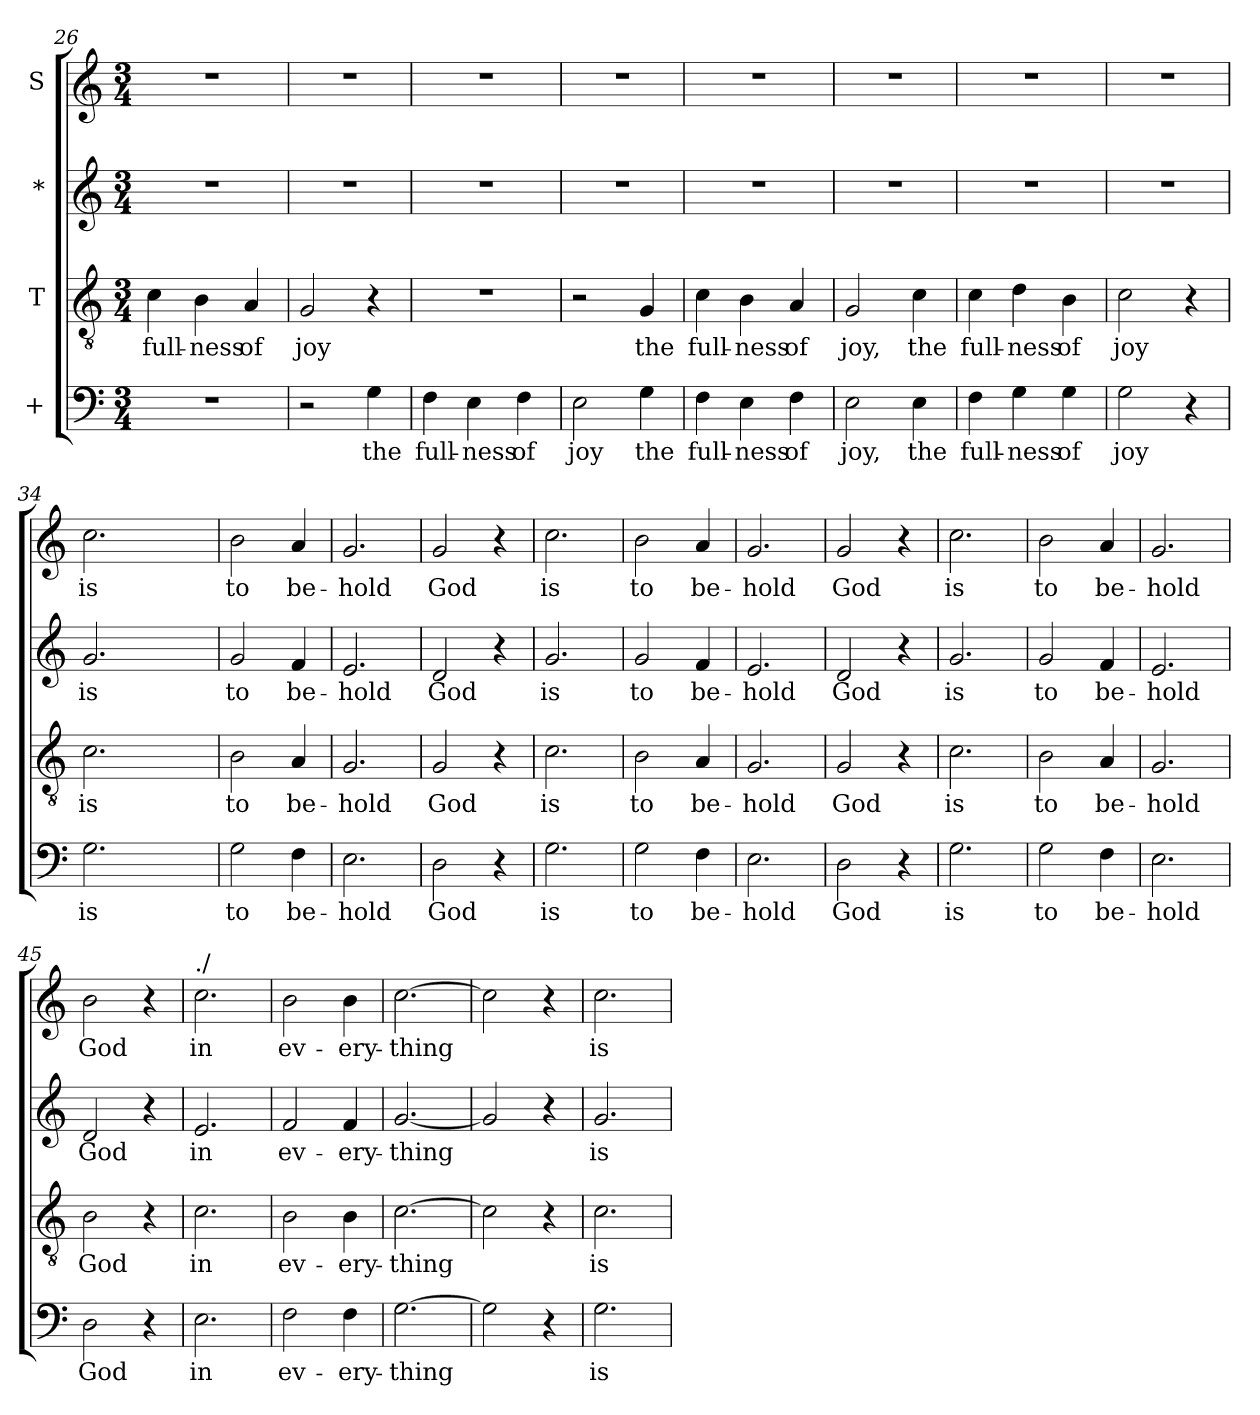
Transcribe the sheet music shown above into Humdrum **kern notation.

**kern	**text	**kern	**text	**kern	**text	**kern	**text
*part4	*part4	*part3	*part3	*part2	*part2	*part1	*part1
*staff4	*staff4	*staff3	*staff3	*staff2	*staff2	*staff1	*staff1
*I"+	*	*I"T	*	*I"*	*	*I"S	*
*clefF4	*	*clefGv2	*	*clefG2	*	*clefG2	*
*k[]	*	*k[]	*	*k[]	*	*k[]	*
*C:	*	*C:	*	*C:	*	*C:	*
*M3/4	*	*M3/4	*	*M3/4	*	*M3/4	*
=26	=26	=26	=26	=26	=26	=26	=26
!LO:N:vis=1	!	!	!LO:LY:b	!LO:N:vis=1	!	!LO:N:vis=1	!
2.r	.	4c\	full-	2.r	.	2.r	.
!	!	!	!LO:LY:b	!	!	!	!
.	.	4B\	-ness	.	.	.	.
!	!	!	!LO:LY:b	!	!	!	!
.	.	4A/	of	.	.	.	.
=27	=27	=27	=27	=27	=27	=27	=27
!	!	!	!LO:LY:b	!LO:N:vis=1	!	!LO:N:vis=1	!
2r	.	2G/	joy	2.r	.	2.r	.
!	!LO:LY:b	!	!	!	!	!	!
4G\	the	4r	.	.	.	.	.
=28	=28	=28	=28	=28	=28	=28	=28
!	!LO:LY:b	!LO:N:vis=1	!	!LO:N:vis=1	!	!LO:N:vis=1	!
4F\	full-	2.r	.	2.r	.	2.r	.
!	!LO:LY:b	!	!	!	!	!	!
4E\	-ness	.	.	.	.	.	.
!	!LO:LY:b	!	!	!	!	!	!
4F\	of	.	.	.	.	.	.
=29	=29	=29	=29	=29	=29	=29	=29
!	!LO:LY:b	!	!	!LO:N:vis=1	!	!LO:N:vis=1	!
2E\	joy	2r	.	2.r	.	2.r	.
!	!LO:LY:b	!	!LO:LY:b	!	!	!	!
4G\	the	4G/	the	.	.	.	.
=30	=30	=30	=30	=30	=30	=30	=30
!	!LO:LY:b	!	!LO:LY:b	!LO:N:vis=1	!	!LO:N:vis=1	!
4F\	full-	4c\	full-	2.r	.	2.r	.
!	!LO:LY:b	!	!LO:LY:b	!	!	!	!
4E\	-ness	4B\	-ness	.	.	.	.
!	!LO:LY:b	!	!LO:LY:b	!	!	!	!
4F\	of	4A/	of	.	.	.	.
=31	=31	=31	=31	=31	=31	=31	=31
!	!LO:LY:b	!	!LO:LY:b	!LO:N:vis=1	!	!LO:N:vis=1	!
2E\	joy,	2G/	joy,	2.r	.	2.r	.
!	!LO:LY:b	!	!LO:LY:b	!	!	!	!
4E\	the	4c\	the	.	.	.	.
!!LO:PB:g=z
=32	=32	=32	=32	=32	=32	=32	=32
!	!LO:LY:b	!	!LO:LY:b	!LO:N:vis=1	!	!LO:N:vis=1	!
4F\	full-	4c\	full-	2.r	.	2.r	.
!	!LO:LY:b	!	!LO:LY:b	!	!	!	!
4G\	-ness	4d\	-ness	.	.	.	.
!	!LO:LY:b	!	!LO:LY:b	!	!	!	!
4G\	of	4B\	of	.	.	.	.
=33	=33	=33	=33	=33	=33	=33	=33
!	!LO:LY:b	!	!LO:LY:b	!LO:N:vis=1	!	!LO:N:vis=1	!
2G\	joy	2c\	joy	2.r	.	2.r	.
4r	.	4r	.	.	.	.	.
=34	=34	=34	=34	=34	=34	=34	=34
!	!LO:LY:b	!	!LO:LY:b	!	!LO:LY:b	!	!LO:LY:b
*^	*	*^	*	*^	*	*	*
2.G\	16.ryy	is	2.c\	16.ryy	is	2.g/	8ryy	is	2.cc\	is
.	2ryy	.	.	2ryy	.	.	.	.	.	.
.	.	.	.	.	.	.	2ryy	.	.	.
.	8ryy	.	.	8ryy	.	.	.	.	.	.
.	.	.	.	.	.	.	8ryy	.	.	.
.	32ryy	.	.	32ryy	.	.	.	.	.	.
=35	=35	=35	=35	=35	=35	=35	=35	=35	=35	=35
!	!	!LO:LY:b	!	!	!LO:LY:b	!	!	!LO:LY:b	!	!LO:LY:b
*v	*v	*	*	*	*	*v	*v	*	*	*
*	*	*v	*v	*	*	*	*	*
2G\	to	2B\	to	2g/	to	2b\	to
!	!LO:LY:b	!	!LO:LY:b	!	!LO:LY:b	!	!LO:LY:b
4F\	be-	4A/	be-	4f/	be-	4a/	be-
=36	=36	=36	=36	=36	=36	=36	=36
!	!LO:LY:b	!	!LO:LY:b	!	!LO:LY:b	!	!LO:LY:b
2.E\	-hold	2.G/	-hold	2.e/	-hold	2.g/	-hold
=37	=37	=37	=37	=37	=37	=37	=37
!	!LO:LY:b	!	!LO:LY:b	!	!LO:LY:b	!	!LO:LY:b
2D\	God	2G/	God	2d/	God	2g/	God
4r	.	4r	.	4r	.	4r	.
=38	=38	=38	=38	=38	=38	=38	=38
!	!LO:LY:b	!	!LO:LY:b	!	!LO:LY:b	!	!LO:LY:b
2.G\	is	2.c\	is	2.g/	is	2.cc\	is
=39	=39	=39	=39	=39	=39	=39	=39
!	!LO:LY:b	!	!LO:LY:b	!	!LO:LY:b	!	!LO:LY:b
2G\	to	2B\	to	2g/	to	2b\	to
!	!LO:LY:b	!	!LO:LY:b	!	!LO:LY:b	!	!LO:LY:b
4F\	be-	4A/	be-	4f/	be-	4a/	be-
=40	=40	=40	=40	=40	=40	=40	=40
!	!LO:LY:b	!	!LO:LY:b	!	!LO:LY:b	!	!LO:LY:b
2.E\	-hold	2.G/	-hold	2.e/	-hold	2.g/	-hold
=41	=41	=41	=41	=41	=41	=41	=41
!	!LO:LY:b	!	!LO:LY:b	!	!LO:LY:b	!	!LO:LY:b
2D\	God	2G/	God	2d/	God	2g/	God
4r	.	4r	.	4r	.	4r	.
=42	=42	=42	=42	=42	=42	=42	=42
!	!LO:LY:b	!	!LO:LY:b	!	!LO:LY:b	!	!LO:LY:b
2.G\	is	2.c\	is	2.g/	is	2.cc\	is
=43	=43	=43	=43	=43	=43	=43	=43
!	!LO:LY:b	!	!LO:LY:b	!	!LO:LY:b	!	!LO:LY:b
2G\	to	2B\	to	2g/	to	2b\	to
!	!LO:LY:b	!	!LO:LY:b	!	!LO:LY:b	!	!LO:LY:b
4F\	be-	4A/	be-	4f/	be-	4a/	be-
=44	=44	=44	=44	=44	=44	=44	=44
!	!LO:LY:b	!	!LO:LY:b	!	!LO:LY:b	!	!LO:LY:b
2.E\	-hold	2.G/	-hold	2.e/	-hold	2.g/	-hold
=45	=45	=45	=45	=45	=45	=45	=45
!	!LO:LY:b	!	!LO:LY:b	!	!LO:LY:b	!	!LO:LY:b
2D\	God	2B\	God	2d/	God	2b\	God
4r	.	4r	.	4r	.	4r	.
!!LO:LB:g=z
=46	=46	=46	=46	=46	=46	=46	=46
!	!	!	!	!	!	!LO:TX:a:t=./	!
!	!LO:LY:b	!	!LO:LY:b	!	!LO:LY:b	!	!LO:LY:b
2.E\	in	2.c\	in	2.e/	in	2.cc\	in
=47	=47	=47	=47	=47	=47	=47	=47
!	!LO:LY:b	!	!LO:LY:b	!	!LO:LY:b	!	!LO:LY:b
2F\	ev-	2B\	ev-	2f/	ev-	2b\	ev-
!	!LO:LY:b	!	!LO:LY:b	!	!LO:LY:b	!	!LO:LY:b
4F\	-ery-	4B\	-ery-	4f/	-ery-	4b\	-ery-
=48	=48	=48	=48	=48	=48	=48	=48
!	!LO:LY:b	!	!LO:LY:b	!	!LO:LY:b	!	!LO:LY:b
[>2.G\	-thing	[>2.c\	-thing	[<2.g/	-thing	[>2.cc\	-thing
=49	=49	=49	=49	=49	=49	=49	=49
2G\]	.	2c\]	.	2g/]	.	2cc\]	.
4r	.	4r	.	4r	.	4r	.
=50	=50	=50	=50	=50	=50	=50	=50
!	!LO:LY:b	!	!LO:LY:b	!	!LO:LY:b	!	!LO:LY:b
2.G\	is	2.c\	is	2.g/	is	2.cc\	is
=	=	=	=	=	=	=	=
*-	*-	*-	*-	*-	*-	*-	*-
